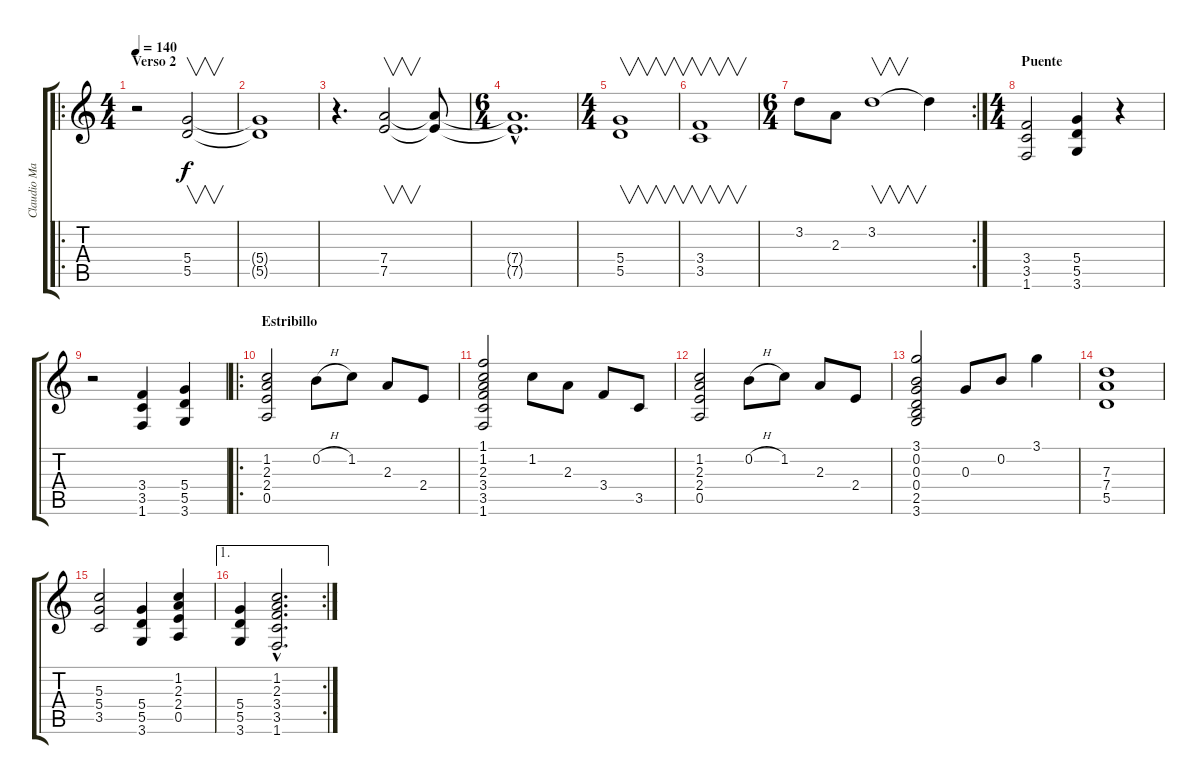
\track ("Claudio Marciello (solo)" "Claudio Ma") {instrument overdrivenguitar}
\staff {score tabs}
\tuning (E4 B3 G3 D3 A2 E2) {hide}
\ro
\ts (4 4)
\section ("" "Verso 2")
\tempo 140
\clef g2
\ks c
r.2{dy f} (5.4 5.5).2{v} |
(5.4{t} 5.5{t}).1 |
r.4{d} (7.4 7.5).2{v} (7.4{t} 7.5{t}).8 |
\ts (6 4)
(7.4{hac t} 7.5{hac t}).1{d} |
\ts (4 4)
(5.4 5.5).1{v} |
(3.4 3.5).1{v} |
\rc 2
\ts (6 4)
3.2.8 2.3.8 3.2.1{v} 3.2{t}.4 |
\ts (4 4)
\section ("" "Puente")
(3.4 3.5 1.6).2 (5.4 5.5 3.6).4 r.4 |
r.2 (3.4 3.5 1.6).4 (5.4 5.5 3.6).4 |
\ro
\section ("" "Estribillo")
(1.2 2.3 2.4 0.5).2 0.2{h}.8 1.2.8 2.3.8 2.4.8 |
(1.1 1.2 2.3 3.4 3.5 1.6).2 1.2.8 2.3.8 3.4.8 3.5.8 |
(1.2 2.3 2.4 0.5).2 0.2{h}.8 1.2.8 2.3.8 2.4.8 |
(3.1 0.2 0.3 0.4 2.5 3.6).2 0.3.8 0.2.8 3.1.4 |
(7.3 7.4 5.5).1 |
(5.3 5.4 3.5).2 (5.4 5.5 3.6).4 (1.2 2.3 2.4 0.5).4 |
\ae 1
\rc 2
(5.4 5.5 3.6).4 (1.2{hac} 2.3{hac} 3.4{hac} 3.5{hac} 1.6{hac}).2{d}
